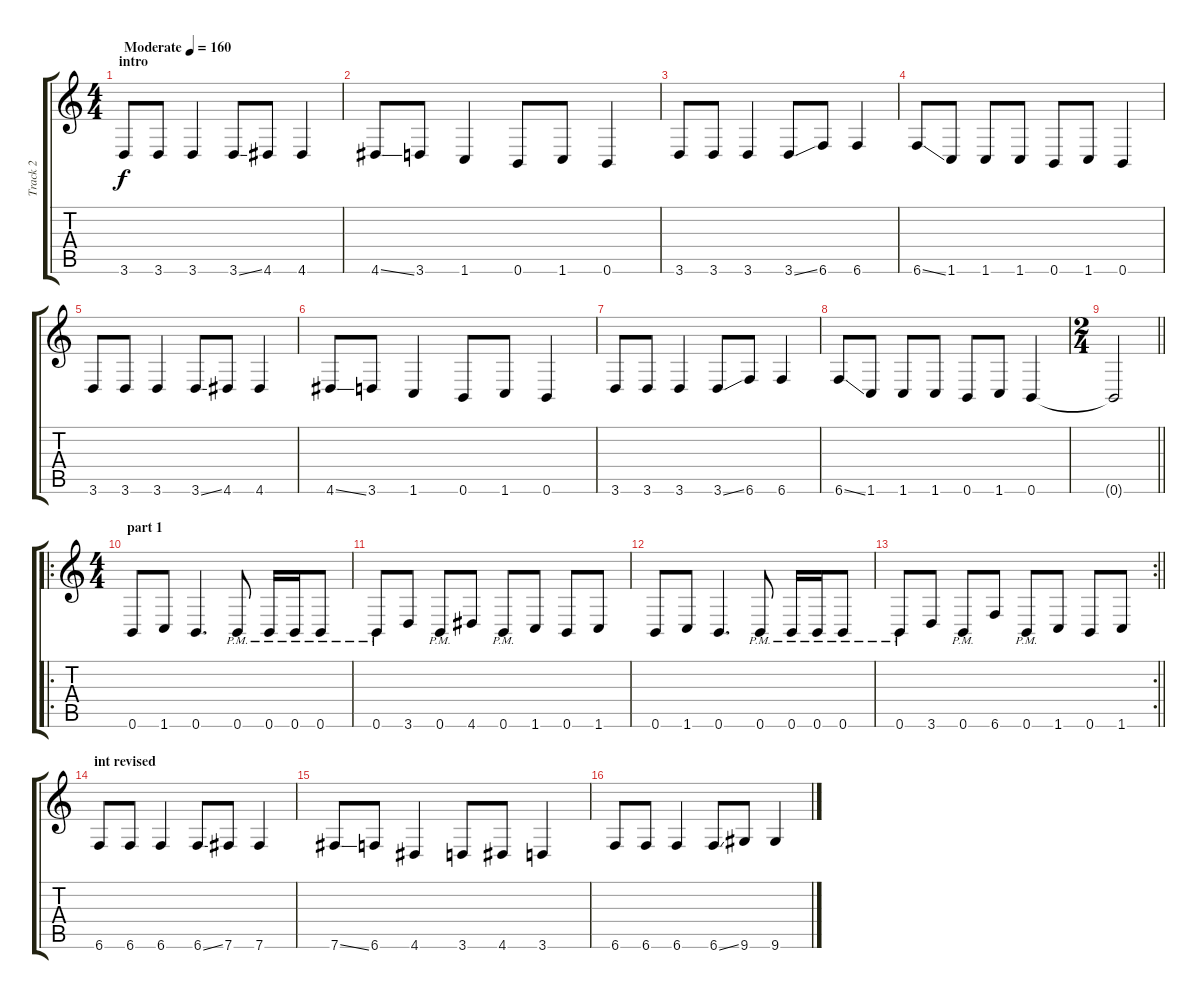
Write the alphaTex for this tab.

\track ("Track 2" "Track 2") {instrument distortionguitar}
\staff {score tabs}
\tuning (Db4 Ab3 E3 B2 Gb2 B1) {hide}
\ts (4 4)
\section ("" "intro")
\tempo (160 "Moderate")
\clef g2
\ks c
3.6.8{dy f instrument distortionguitar} 3.6.8 3.6.4 3.6{ss}.8 4.6.8 4.6.4 |
4.6{ss}.8 3.6.8 1.6.4 0.6.8 1.6.8 0.6.4 |
3.6.8 3.6.8 3.6.4 3.6{ss}.8 6.6.8 6.6.4 |
6.6{ss}.8 1.6.8 1.6.8 1.6.8 0.6.8 1.6.8 0.6.4 |
3.6.8 3.6.8 3.6.4 3.6{ss}.8 4.6.8 4.6.4 |
4.6{ss}.8 3.6.8 1.6.4 0.6.8 1.6.8 0.6.4 |
3.6.8 3.6.8 3.6.4 3.6{ss}.8 6.6.8 6.6.4 |
6.6{ss}.8 1.6.8 1.6.8 1.6.8 0.6.8 1.6.8 0.6.4 |
\ts (2 4)
\barLineRight lightlight
0.6{t}.2 |
\ro
\ts (4 4)
\section ("" "part 1")
0.6.8 1.6.8 0.6.4{d} 0.6{pm}.8 0.6{pm}.16 0.6{pm}.16 0.6{pm}.8 |
0.6{pm}.8 3.6.8 0.6{pm}.8 4.6.8 0.6{pm}.8 1.6.8 0.6.8 1.6.8 |
0.6.8 1.6.8 0.6.4{d} 0.6{pm}.8 0.6{pm}.16 0.6{pm}.16 0.6{pm}.8 |
\rc 2
\barLineRight lightlight
0.6{pm}.8 3.6.8 0.6{pm}.8 6.6.8 0.6{pm}.8 1.6.8 0.6.8 1.6.8 |
\section ("" "int revised")
6.6.8 6.6.8 6.6.4 6.6{ss}.8 7.6.8 7.6.4 |
7.6{ss}.8 6.6.8 4.6.4 3.6.8 4.6.8 3.6.4 |
6.6.8 6.6.8 6.6.4 6.6{ss}.8 9.6.8 9.6.4
